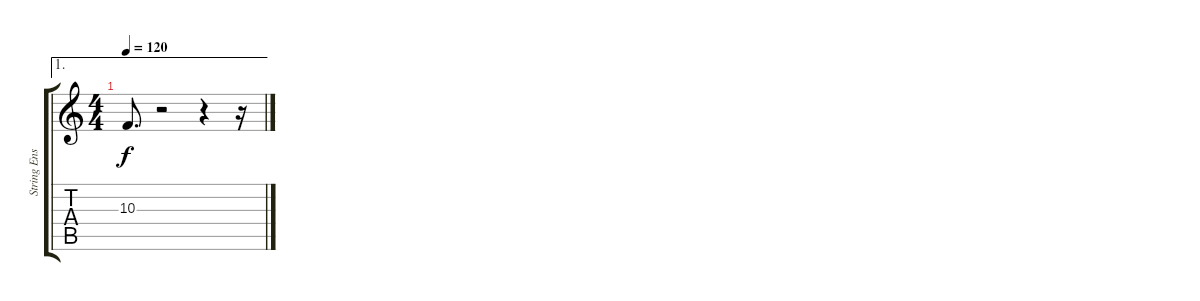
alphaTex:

\track ("String Ensemble" "String Ens") {instrument stringensemble2}
\staff {score tabs}
\tuning (E4 B3 G3 D3 A2 E2) {hide}
\ae 1
\ts (4 4)
\tempo 120
\clef g2
\ks c
10.3{t}.8{d dy f} r.2 r.4 r.16
